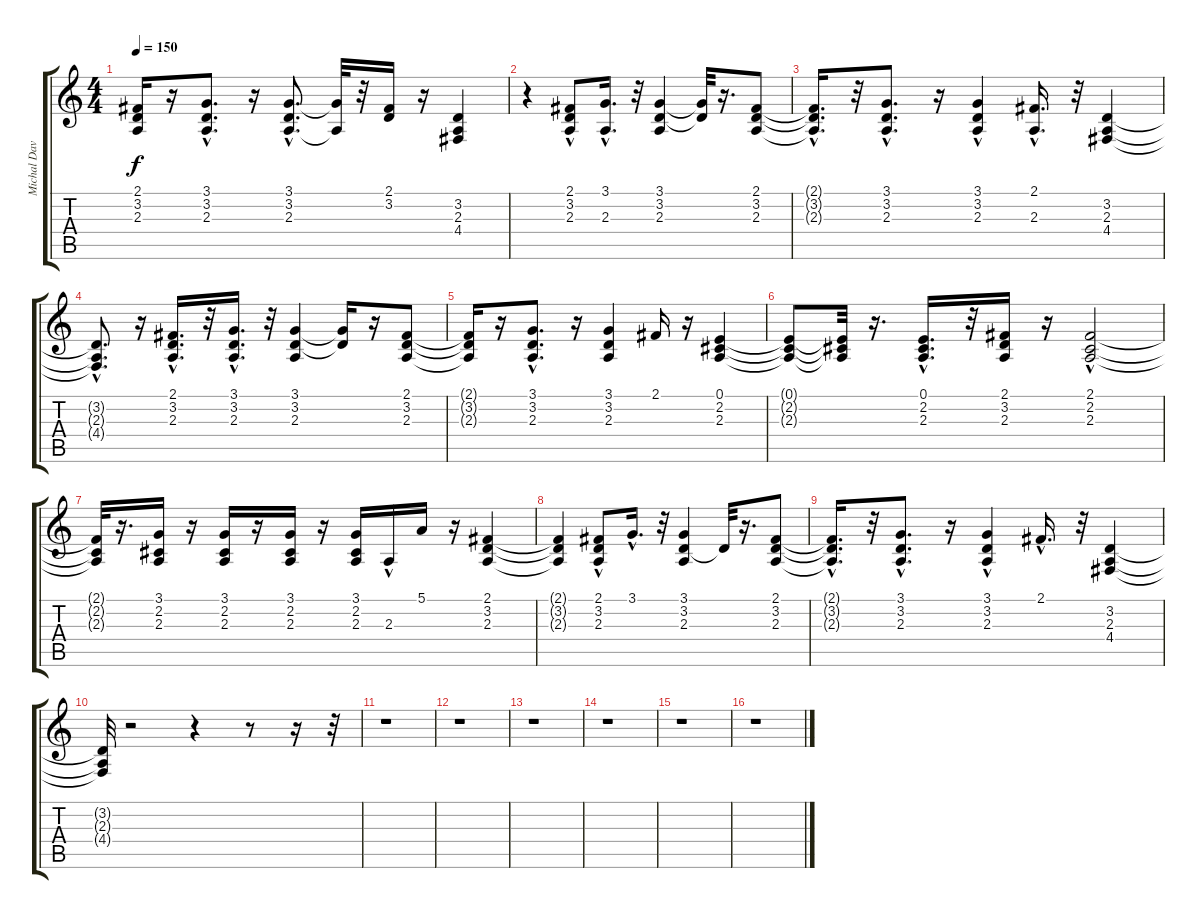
\track ("Michal David klávesy" "Michal Dav") {instrument synthbrass1}
\staff {score tabs}
\tuning (E4 B3 G3 D3 A2 E2) {hide}
\ts (4 4)
\tempo 150
\clef g2
\ks c
(2.1{t} 3.2{t} 2.3{t}).16{dy f} r.16 (3.1{hac} 3.2{hac} 2.3{hac}).8{d} r.16 (3.1{hac} 3.2{hac} 2.3{hac}).8{d} (3.1{t} 2.3{t}).32 r.32 (2.1 3.2).16 r.16 (3.2 2.3 4.4).4 |
r.4 (2.1{hac} 3.2{hac} 2.3).8 (3.1{hac} 2.3).16{d} r.32 (3.1 3.2 2.3).4 (3.1{t} 3.2{t}).32 r.16{d} (2.1 3.2 2.3).8 |
(2.1{hac t} 3.2{hac t} 2.3{t}).16{d} r.32 (3.1{hac} 3.2{hac} 2.3).8{d} r.16 (3.1 3.2 2.3{hac}).4 (2.1{hac} 2.3).16{d} r.32 (3.2 2.3 4.4).4 |
(3.2{hac t} 2.3{t} 4.4{hac t}).8{d} r.16 (2.1{hac} 3.2{hac} 2.3).16{d} r.32 (3.1 3.2{hac} 2.3).16{d} r.32 (3.1 3.2 2.3).4 (3.1{t} 3.2{t}).16 r.16 (2.1 3.2 2.3).8 |
(2.1{t} 3.2{t} 2.3{t}).16 r.16 (3.1{hac} 3.2{hac} 2.3).8{d} r.16 (3.1 3.2 2.3).4 2.1.16 r.16 (0.1 2.2 2.3).4 |
(0.1{t} 2.2{t} 2.3{t}).8 (0.1{t} 2.2{t} 2.3{t}).32 r.16{d} (0.1{hac} 2.2 2.3{hac}).16{d} r.32 (2.1 3.2 2.3).16 r.16 (2.1 2.2 2.3{hac}).2 |
(2.1{t} 2.2{t} 2.3{t}).32 r.16{d} (3.1 2.2 2.3).16 r.16 (3.1 2.2 2.3).16 r.16 (3.1 2.2 2.3).16 r.16 (3.1 2.2 2.3).16 2.3{hac}.16 5.1.16 r.16 (2.1 3.2 2.3).4 |
(2.1{t} 3.2{t} 2.3{t}).4 (2.1{hac} 3.2{hac} 2.3{hac}).8 3.1{hac}.16{d} r.32 (3.1 3.2 2.3).4 3.2{t}.32 r.16{d} (2.1 3.2 2.3).8 |
(2.1{hac t} 3.2{hac t} 2.3{t}).16{d} r.32 (3.1{hac} 3.2{hac} 2.3).8{d} r.16 (3.1{hac} 3.2 2.3).4 2.1{hac}.16{d} r.32 (3.2 2.3 4.4).4 |
(3.2{t} 2.3{t} 4.4{t}).32 r.2 r.4 r.8 r.16 r.32 |
r.1 |
r.1 |
r.1 |
r.1 |
r.1 |
r.1
